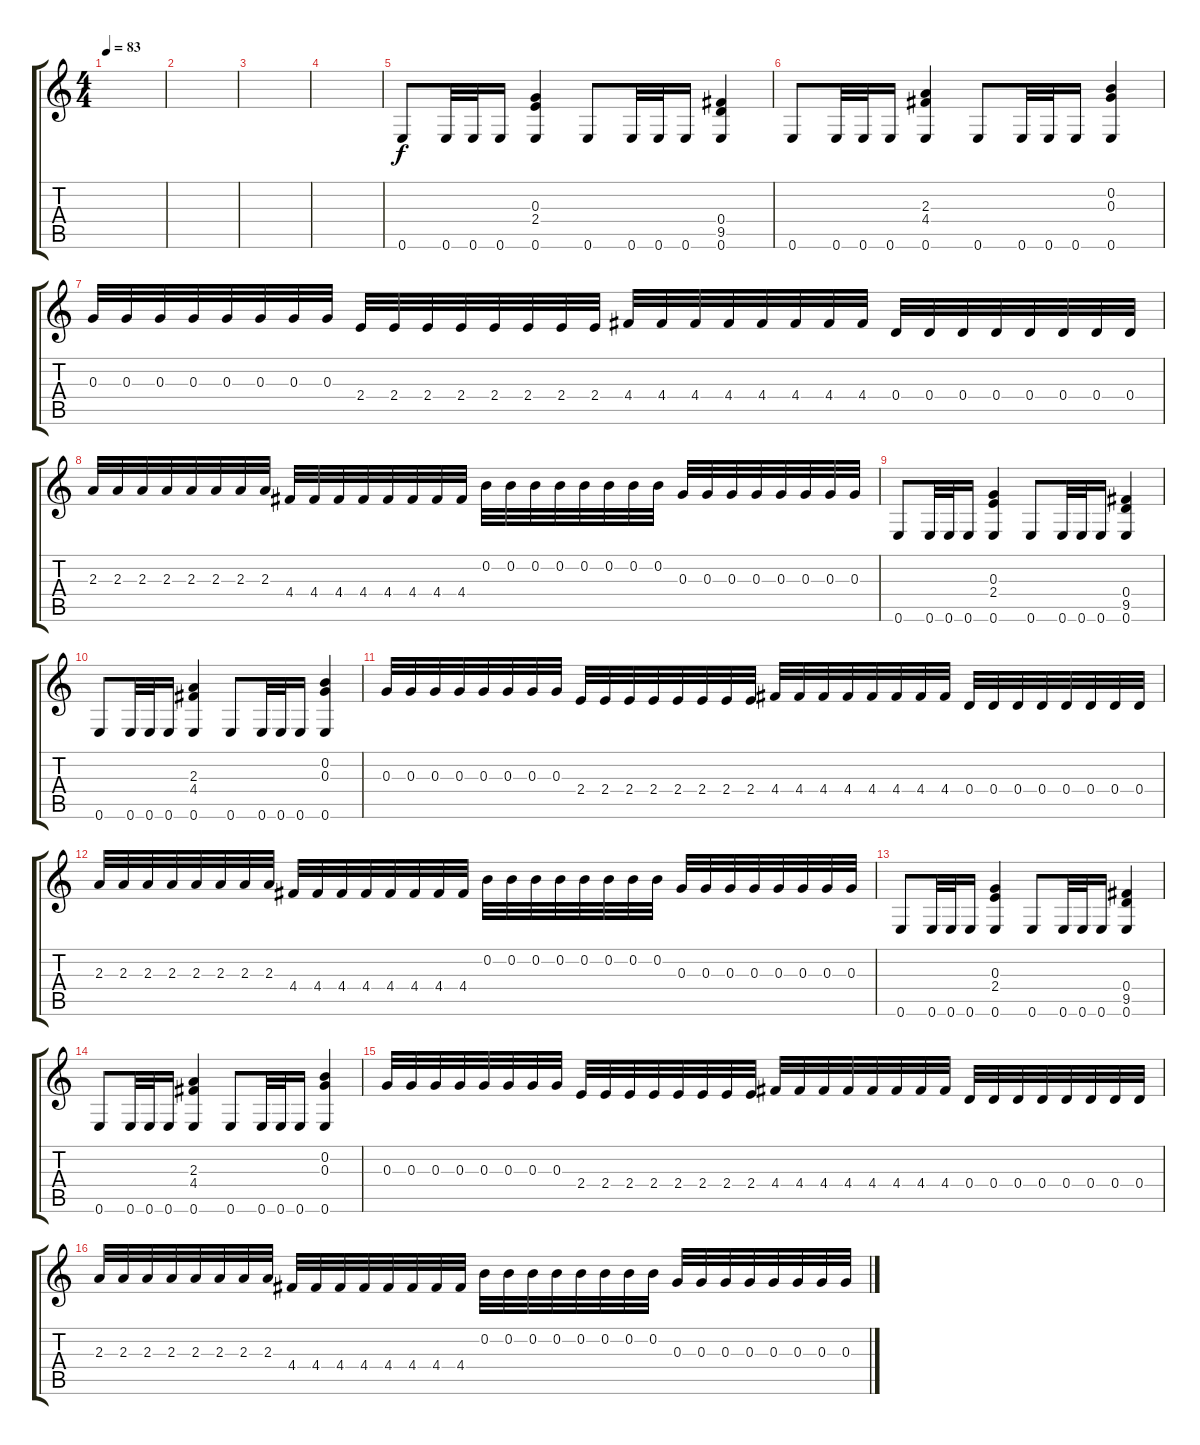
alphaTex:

\track "" {instrument distortionguitar}
\staff {score tabs}
\tuning (E4 B3 G3 D3 A2 E2) {hide}
\ts (4 4)
\tempo 83
\clef g2
\ks c
|
|
|
|
0.6.8 0.6.32 0.6.32 0.6.16 (0.3 2.4 0.6).4 0.6.8 0.6.32 0.6.32 0.6.16 (0.4 9.5 0.6).4 |
0.6.8 0.6.32 0.6.32 0.6.16 (2.3 4.4 0.6).4 0.6.8 0.6.32 0.6.32 0.6.16 (0.2 0.3 0.6).4 |
0.3.32 0.3.32 0.3.32 0.3.32 0.3.32 0.3.32 0.3.32 0.3.32 2.4.32 2.4.32 2.4.32 2.4.32 2.4.32 2.4.32 2.4.32 2.4.32 4.4.32 4.4.32 4.4.32 4.4.32 4.4.32 4.4.32 4.4.32 4.4.32 0.4.32 0.4.32 0.4.32 0.4.32 0.4.32 0.4.32 0.4.32 0.4.32 |
2.3.32 2.3.32 2.3.32 2.3.32 2.3.32 2.3.32 2.3.32 2.3.32 4.4.32 4.4.32 4.4.32 4.4.32 4.4.32 4.4.32 4.4.32 4.4.32 0.2.32 0.2.32 0.2.32 0.2.32 0.2.32 0.2.32 0.2.32 0.2.32 0.3.32 0.3.32 0.3.32 0.3.32 0.3.32 0.3.32 0.3.32 0.3.32 |
0.6.8 0.6.32 0.6.32 0.6.16 (0.3 2.4 0.6).4 0.6.8 0.6.32 0.6.32 0.6.16 (0.4 9.5 0.6).4 |
0.6.8 0.6.32 0.6.32 0.6.16 (2.3 4.4 0.6).4 0.6.8 0.6.32 0.6.32 0.6.16 (0.2 0.3 0.6).4 |
0.3.32 0.3.32 0.3.32 0.3.32 0.3.32 0.3.32 0.3.32 0.3.32 2.4.32 2.4.32 2.4.32 2.4.32 2.4.32 2.4.32 2.4.32 2.4.32 4.4.32 4.4.32 4.4.32 4.4.32 4.4.32 4.4.32 4.4.32 4.4.32 0.4.32 0.4.32 0.4.32 0.4.32 0.4.32 0.4.32 0.4.32 0.4.32 |
2.3.32 2.3.32 2.3.32 2.3.32 2.3.32 2.3.32 2.3.32 2.3.32 4.4.32 4.4.32 4.4.32 4.4.32 4.4.32 4.4.32 4.4.32 4.4.32 0.2.32 0.2.32 0.2.32 0.2.32 0.2.32 0.2.32 0.2.32 0.2.32 0.3.32 0.3.32 0.3.32 0.3.32 0.3.32 0.3.32 0.3.32 0.3.32 |
0.6.8 0.6.32 0.6.32 0.6.16 (0.3 2.4 0.6).4 0.6.8 0.6.32 0.6.32 0.6.16 (0.4 9.5 0.6).4 |
0.6.8 0.6.32 0.6.32 0.6.16 (2.3 4.4 0.6).4 0.6.8 0.6.32 0.6.32 0.6.16 (0.2 0.3 0.6).4 |
0.3.32 0.3.32 0.3.32 0.3.32 0.3.32 0.3.32 0.3.32 0.3.32 2.4.32 2.4.32 2.4.32 2.4.32 2.4.32 2.4.32 2.4.32 2.4.32 4.4.32 4.4.32 4.4.32 4.4.32 4.4.32 4.4.32 4.4.32 4.4.32 0.4.32 0.4.32 0.4.32 0.4.32 0.4.32 0.4.32 0.4.32 0.4.32 |
2.3.32 2.3.32 2.3.32 2.3.32 2.3.32 2.3.32 2.3.32 2.3.32 4.4.32 4.4.32 4.4.32 4.4.32 4.4.32 4.4.32 4.4.32 4.4.32 0.2.32 0.2.32 0.2.32 0.2.32 0.2.32 0.2.32 0.2.32 0.2.32 0.3.32 0.3.32 0.3.32 0.3.32 0.3.32 0.3.32 0.3.32 0.3.32
